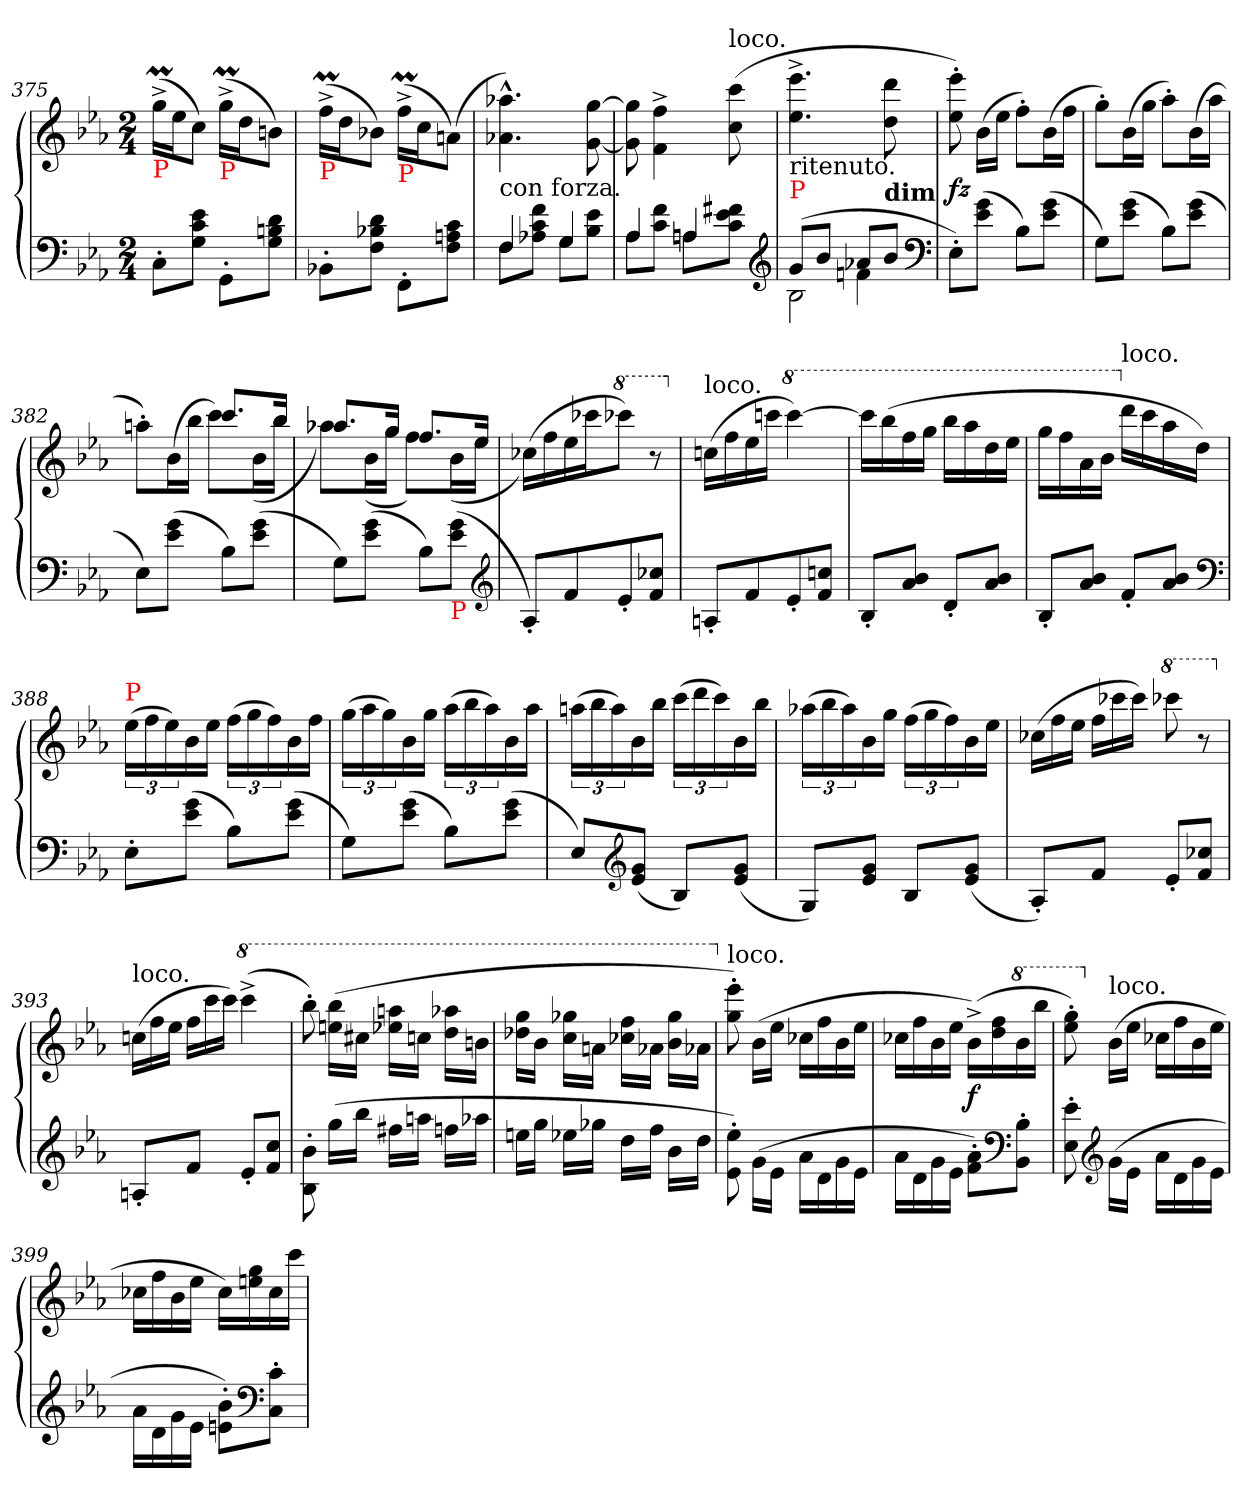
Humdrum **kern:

**kern	**kern	**dynam
*part1	*part1	*part1
*staff2	*staff1	*staff1/2
*clefF4	*clefG2	*
*k[b-e-a-]	*k[b-e-a-]	*
*M2/4	*M2/4	*
=375	=375	=375
!	!LO:TX:b:color=red:t=P	!
8C'>L	(>16ggm^<LL	.
.	16ee-J	.
8e- 8c 8GJ	8ccJ)	.
!	!LO:TX:b:color=red:t=P	!
8GG'>L	(>16ggm^<LL	.
.	16ddJ	.
8d 8Bn 8GJ	8bnJ)	.
=376	=376	=376
!	!LO:TX:b:color=red:t=P	!
8BB-X'>L	(>16ffM^<LL	.
.	16ddJ	.
8d 8B-X 8FJ	8b-XJ)	.
!	!LO:TX:b:color=red:t=P	!
8FF'>\L	(>16ffM^<LL	.
.	16ccJ	.
8c 8An 8FJ	(>8anJ)	.
=377	=377	=377
*^	*	*
!	!	!LO:TX:b:t=con forza.	!
4F	8FL	4.aa-X^^> 4.a-X^^>)	.
.	8f 8c 8A-XJ	.	.
4G	8GL	.	.
.	8e- 8B-J	[8gg [8g	.
=378	=378	=378	=378
4A-	8A-L	8gg] 8g]	.
.	8f 8cJ	4ff^> 4f^>	.
4An	8AnL	.	.
!	!	!LO:TX:a:t=loco.	!
.	8f#X 8e- 8cJ	(>8ccc 8cc	.
*clefG2	*	*	*
=379	=379	=379	=379
!	!	!LO:TX:b:t=ritenuto.	!
!	!	!LO:TX:b:color=red:t=P	!
!	!LO:N:vis=2	!	!
(>8gL	4B-\	4.eee-^< 4.ee-^<	.
8b-J	.	.	.
8a-XL	4fn	.	.
!	!	!LO:TX:c:B:t=dim	!
8b-J	.	8ddd 8dd	.
*v	*v	*	*
*clefF4	*	*
=380	=380	=380
8E-'>L)	8eee-'> 8ee-'>)	fz
(>8g 8e-J	(>16b-LL	.
.	16ee-JJ	.
8B-L)	8ff'>L)	.
(>8g 8e-J	(>16b-L	.
.	16ffJJ	.
=381	=381	=381
8GL)	8gg'>L)	.
(>8g 8e-J	(>16b-L	.
.	16ggJJ	.
8B-L)	8aa-'>L)	.
(>8g 8e-J	(>16b-L	.
.	16aa-JJ	.
=382	=382	=382
*	*^	*
8E-L)	4ryy	8aan'>L)	.
(>8g 8e-J	.	(>16b-L	.
.	.	16bb-JJ	.
8B-L)	8.cccL	8cccL)	.
(>8g 8e-J	.	(>16b-L	.
.	16bb-Jk	16bb-JJ	.
=383	=383	=383	=383
8GL)	8.aa-XL	8aa-XL)	.
(>8g 8e-J	.	(>16b-L	.
.	16ggJk	16ggJJ	.
8B-L)	8.ffL	8ffL)	.
!LO:TX:b:color=red:t=P	!	!	!
(>8g 8e-J	.	(>16b-L	.
.	16ee-Jk	16ee-JJ	.
*	*v	*v	*
*clefG2	*	*
=384	=384	=384
8A-'<L)	(>16cc-XLL)	.
.	16ff	.
8f	16ee-	.
.	16ccc-XJ	.
*	*8va	*
8e-'<	8cccc-XJ)	.
8cc-X 8fJ	8r	.
=385	=385	=385
*	*X8va	*
!	!LO:TX:a:t=loco.	!
8An'<L	(>16ccnLL	.
.	16ff	.
8f	16ee-	.
.	16cccnJJ	.
*	*8va	*
8e-'<	[4cccc)	.
8ccn 8fJ	.	.
=386	=386	=386
8B-'<L	16ccccLL]	.
.	(>16bbb-	.
8b- 8a-J	16fff	.
.	16gggJJ	.
8d'<L	16bbb-LL	.
.	16aaa-	.
8b- 8a-J	16ddd	.
.	16eee-JJ	.
=387	=387	=387
8B-'<L	16gggLL	.
.	16fff	.
8b- 8a-J	16aa-	.
.	16bb-JJ	.
*	*X8va	*
!	!LO:TX:a:t=loco.	!
8f'<L	16dddLL	.
.	16ccc	.
8b- 8a-J	16aa-	.
.	16ddJJ)	.
*clefF4	*	*
=388	=388	=388
!	!LO:TX:a:color=red:t=P	!
8E-'>L	(>24ee-LL	.
.	24ff	.
.	24ee-)	.
(>8g 8e-J	16b-	.
.	16ee-JJ	.
8B-L)	(>24ffLL	.
.	24gg	.
.	24ff)	.
(>8g 8e-J	16b-	.
.	16ffJJ	.
=389	=389	=389
8GL)	(>24ggLL	.
.	24aa-	.
.	24gg)	.
(>8g 8e-J	16b-	.
.	16ggJJ	.
8B-L)	(>24aa-LL	.
.	24bb-	.
.	24aa-)	.
(>8g 8e-J	16b-	.
.	16aa-JJ	.
=390	=390	=390
8E-L)	(>24aanLL	.
.	24bb-	.
.	24aa)	.
*clefG2	*	*
(<8g 8e-J	16b-	.
.	16bb-JJ	.
8B-L)	(>24cccLL	.
.	24ddd	.
.	24ccc)	.
(<8g 8e-J	16b-	.
.	16bb-JJ	.
=391	=391	=391
8GL)	(>24aa-XLL	.
.	24bb-	.
.	24aa-)	.
8g 8e-J	16b-	.
.	16ggJJ	.
8B-L	(>24ffLL	.
.	24gg	.
.	24ff)	.
(<8g 8e-J	16b-	.
.	16ee-JJ	.
=392	=392	=392
*	*Xtuplet	*
8A-'<L)	(24cc-XLL	.
.	24ff	.
.	24ee-JJ	.
8fJ	24ffLL	.
.	24ccc-X	.
.	24ccc-JJ)	.
*	*8va	*
8e-'<L	8cccc-X	.
8cc-X 8fJ	8r	.
=393	=393	=393
*	*X8va	*
!	!LO:TX:a:t=loco.	!
8An'<L	(24ccnLL	.
.	24ff	.
.	24ee-JJ	.
8fJ	24ffLL	.
.	24ccc	.
.	24cccJJ)	.
*	*8va	*
8e-'<L	(>4cccc^<	.
8cc 8fJ	.	.
=394	=394	=394
8b-'>\ 8B-'>\	8bbb-'>)	.
(>16ggLL	(>16bbb- 16eeenLL	.
16bb-JJ	16ccc#XJJ	.
16ff#XLL	16aaan 16eee-XLL	.
16aanJJ	16cccnJJ	.
16ffnLL	16aaa-X 16dddLL	.
16aa-XJJ	16bbnJJ	.
=395	=395	=395
16eenLL	16ggg 16ddd-XLL	.
16ggJJ	16bb-JJ	.
16ee-XLL	16ggg-X 16cccLL	.
16gg-XJJ	16aanJJ	.
16ddLL	16fff 16ccc-XLL	.
16ffJJ	16aa-XJJ	.
16b-LL	16ggg- 16bb-LL	.
16ddJJ	16aa-XJJ	.
=396	=396	=396
*	*X8va	*
!	!LO:TX:a:t=loco.	!
8ee-'>\ 8e-'>\)	8eee-'> 8gg'>)	.
(>16g\LL	(>16b-LL	.
16e-JJ	16ee-JJ	.
16a-\LL	16cc-XLL	.
16d	16ff	.
16g	16b-	.
16e-JJ	16ee-JJ	.
=397	=397	=397
16a-\LL	16cc-XLL	.
16d	16ff	.
16g	16b-	.
16e-JJ	16ee-JJ	.
8a-'>\ 8f'>\L)	(>16b-^>LL)	f
.	16ff 16dd	.
*clefF4	*	*
*	*8va	*
8B-'> 8BB-'>J	16bb-	.
.	16bbb-JJ	.
=398	=398	=398
8e-'> 8E-'>	8ggg'> 8eee-'>)	.
*clefG2	*	*
*	*X8va	*
!	!LO:TX:a:t=loco.	!
(>16g\LL	(>16b-LL	.
16e-JJ	16ee-JJ	.
16a-\LL	16cc-XLL	.
16d	16ff	.
16g	16b-	.
16e-JJ	16ee-JJ	.
=399	=399	=399
16a-\LL	16cc-XLL	.
16d	16ff	.
16g	16b-	.
16e-JJ	16ee-JJ	.
8b-'>\ 8en'>\L)	16cc-LL)	.
.	16gg 16een	.
*clefF4	*	*
8c'> 8C'>J	16cc-	.
.	16cccJJ	.
=	=	=
*-	*-	*-
